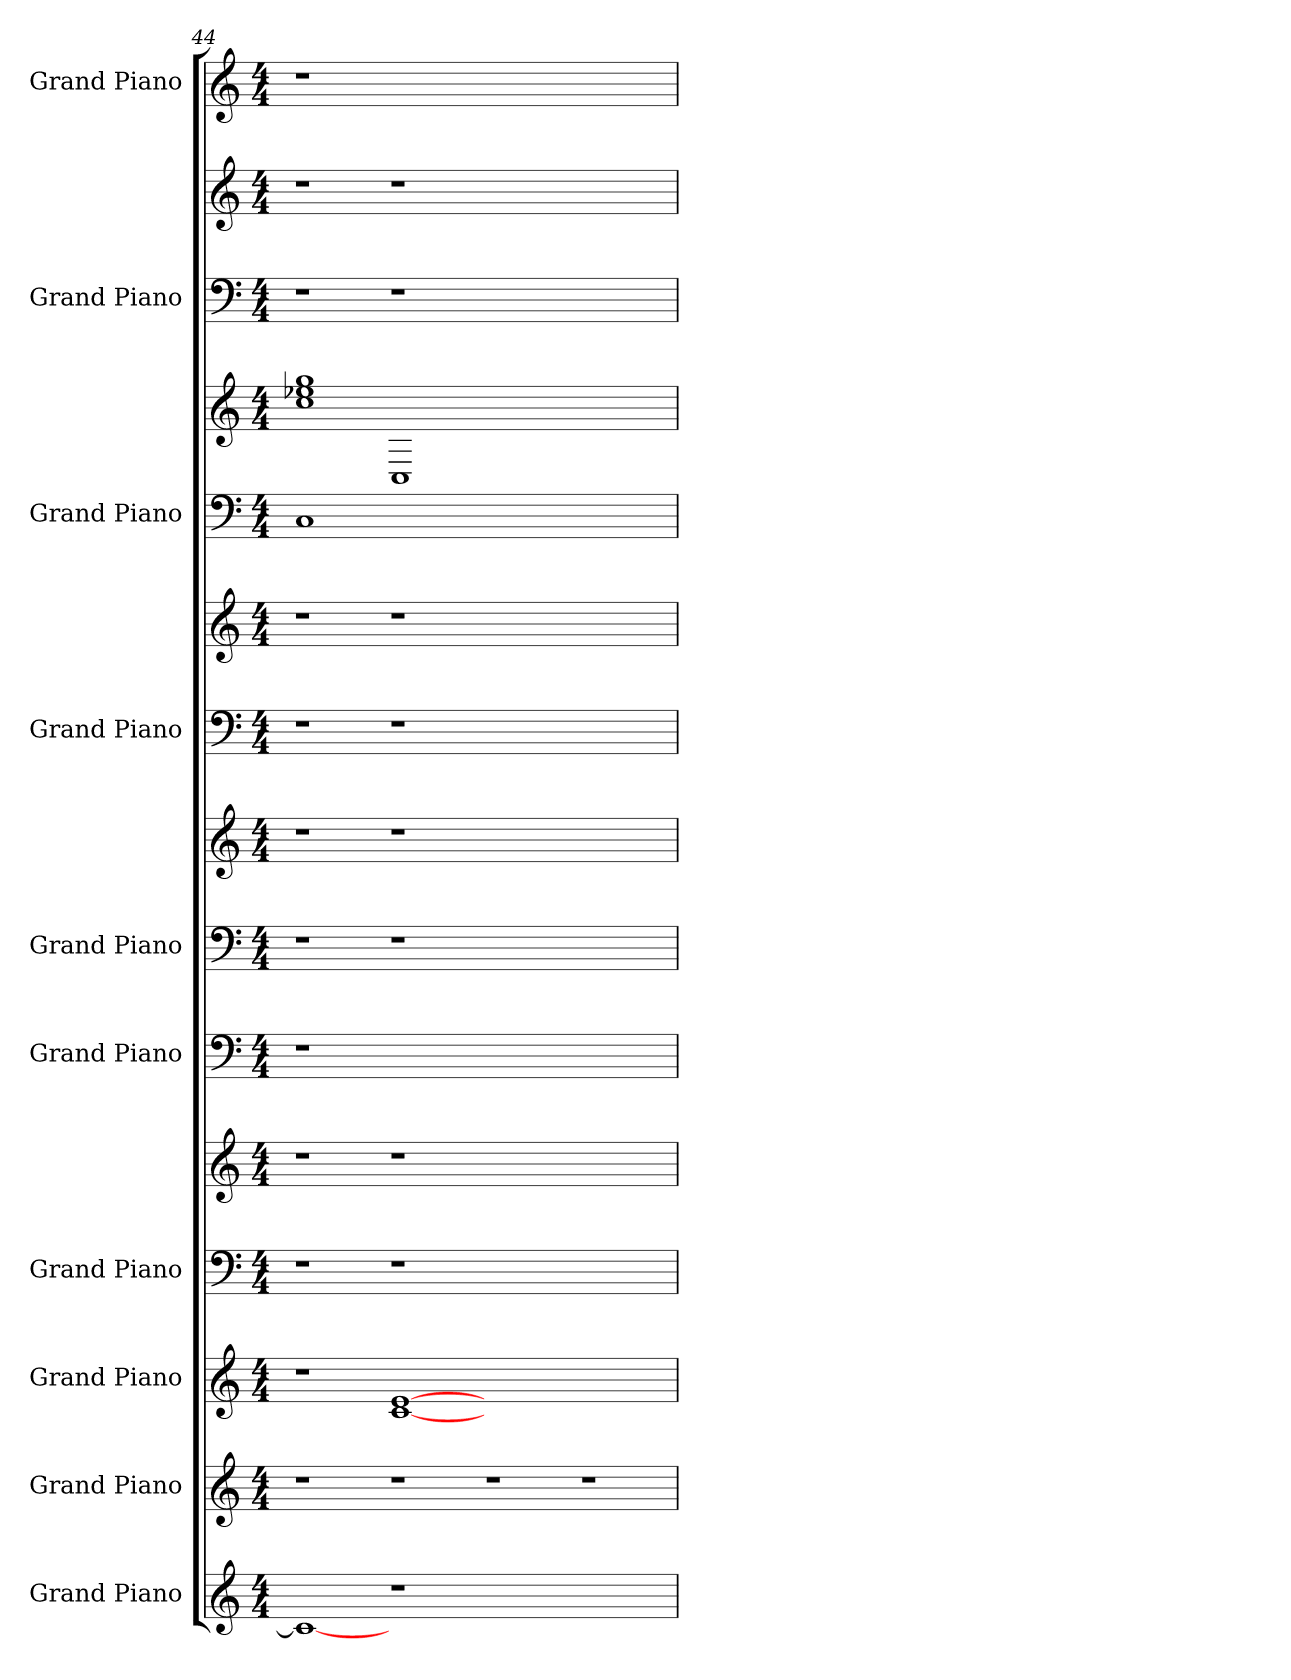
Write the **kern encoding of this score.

**kern	**kern	**kern	**kern	**kern	**kern	**kern	**kern	**kern	**kern	**kern	**kern	**kern	**kern	**kern
*part10	*part9	*part8	*part7	*part7	*part6	*part5	*part5	*part4	*part4	*part3	*part3	*part2	*part2	*part1
*staff15	*staff14	*staff13	*staff12	*staff11	*staff10	*staff9	*staff8	*staff7	*staff6	*staff5	*staff4	*staff3	*staff2	*staff1
*I"Grand Piano	*I"Grand Piano	*I"Grand Piano	*I"Grand Piano	*	*I"Grand Piano	*I"Grand Piano	*	*I"Grand Piano	*	*I"Grand Piano	*	*I"Grand Piano	*	*I"Grand Piano
*clefG2	*clefG2	*clefG2	*clefF4	*clefG2	*clefF4	*clefF4	*clefG2	*clefF4	*clefG2	*clefF4	*clefG2	*clefF4	*clefG2	*clefG2
*k[]	*k[]	*k[]	*k[]	*k[]	*k[]	*k[]	*k[]	*k[]	*k[]	*k[]	*k[]	*k[]	*k[]	*k[]
*C:	*C:	*C:	*C:	*C:	*C:	*C:	*C:	*C:	*C:	*C:	*C:	*C:	*C:	*C:
*M4/4	*M4/4	*M4/4	*M4/4	*M4/4	*M4/4	*M4/4	*M4/4	*M4/4	*M4/4	*M4/4	*M4/4	*M4/4	*M4/4	*M4/4
=44	=44	=44	=44	=44	=44	=44	=44	=44	=44	=44	=44	=44	=44	=44
1c_	1r	1r	1r	1r	1r	1r	1r	1r	1r	1C	1cc 1ee-X 1gg	1r	1r	1r
1r	1r	[1c [1e	1r	1r	0.ryy	1r	1r	1r	1r	0.ryy	1C	1r	1r	0.ryy
0ryy	1r	0ryy	0ryy	0ryy	.	0ryy	0ryy	0ryy	0ryy	.	0ryy	0ryy	0ryy	.
.	1r	.	.	.	.	.	.	.	.	.	.	.	.	.
=	=	=	=	=	=	=	=	=	=	=	=	=	=	=
*-	*-	*-	*-	*-	*-	*-	*-	*-	*-	*-	*-	*-	*-	*-
